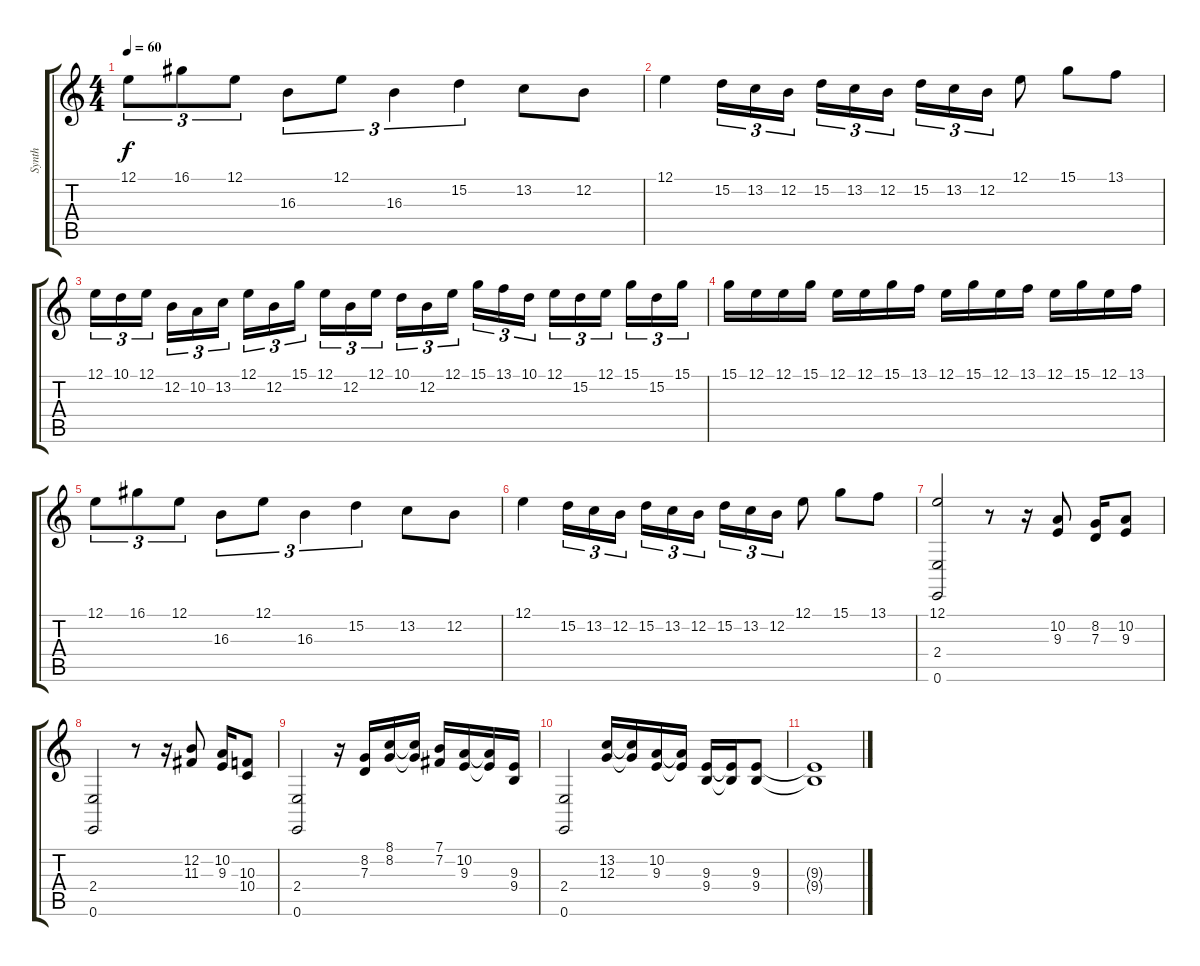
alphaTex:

\track ("Synth" "Synth") {instrument drawbarorgan}
\staff {score tabs}
\tuning (E4 B3 G3 D3 A2 E2) {hide}
\ts (4 4)
\tempo 60
\clef g2
\ks c
12.1.8{tu (3 2) dy f} 16.1.8{tu (3 2)} 12.1.8{tu (3 2)} 16.3.8{tu (3 2)} 12.1.8{tu (3 2)} 16.3.4{tu (3 2)} 15.2.4{tu (3 2)} 13.2.8 12.2.8 |
12.1.4 15.2.16{tu (3 2)} 13.2.16{tu (3 2)} 12.2.16{tu (3 2)} 15.2.16{tu (3 2)} 13.2.16{tu (3 2)} 12.2.16{tu (3 2)} 15.2.16{tu (3 2)} 13.2.16{tu (3 2)} 12.2.16{tu (3 2)} 12.1.8 15.1.8 13.1.8 |
12.1.16{tu (3 2)} 10.1.16{tu (3 2)} 12.1.16{tu (3 2)} 12.2.16{tu (3 2)} 10.2.16{tu (3 2)} 13.2.16{tu (3 2)} 12.1.16{tu (3 2)} 12.2.16{tu (3 2)} 15.1.16{tu (3 2)} 12.1.16{tu (3 2)} 12.2.16{tu (3 2)} 12.1.16{tu (3 2)} 10.1.16{tu (3 2)} 12.2.16{tu (3 2)} 12.1.16{tu (3 2)} 15.1.16{tu (3 2)} 13.1.16{tu (3 2)} 10.1.16{tu (3 2)} 12.1.16{tu (3 2)} 15.2.16{tu (3 2)} 12.1.16{tu (3 2)} 15.1.16{tu (3 2)} 15.2.16{tu (3 2)} 15.1.16{tu (3 2)} |
15.1.16 12.1.16 12.1.16 15.1.16 12.1.16 12.1.16 15.1.16 13.1.16 12.1.16 15.1.16 12.1.16 13.1.16 12.1.16 15.1.16 12.1.16 13.1.16 |
12.1.8{tu (3 2)} 16.1.8{tu (3 2)} 12.1.8{tu (3 2)} 16.3.8{tu (3 2)} 12.1.8{tu (3 2)} 16.3.4{tu (3 2)} 15.2.4{tu (3 2)} 13.2.8 12.2.8 |
12.1.4 15.2.16{tu (3 2)} 13.2.16{tu (3 2)} 12.2.16{tu (3 2)} 15.2.16{tu (3 2)} 13.2.16{tu (3 2)} 12.2.16{tu (3 2)} 15.2.16{tu (3 2)} 13.2.16{tu (3 2)} 12.2.16{tu (3 2)} 12.1.8 15.1.8 13.1.8 |
(12.1 2.4 0.6).2 r.8 r.16 (10.2 9.3).8 (8.2 7.3).16 (10.2 9.3).8 |
(2.4 0.6).2 r.8 r.16 (12.2 11.3).8 (10.2 9.3).16 (10.3 10.4).8 |
(2.4 0.6).2 r.16 (8.2 7.3).16 (8.1 8.2).16 (8.1{t} 8.2{t}).16 (7.1 7.2).16 (10.2 9.3).16 (10.2{t} 9.3{t}).16 (9.3 9.4).16 |
(2.4 0.6).2 (13.2 12.3).16 (13.2{t} 12.3{t}).16 (10.2 9.3).16 (10.2{t} 9.3{t}).16 (9.3 9.4).16 (9.3{t} 9.4{t}).16 (9.3 9.4).8 |
(9.3{t} 9.4{t}).1
